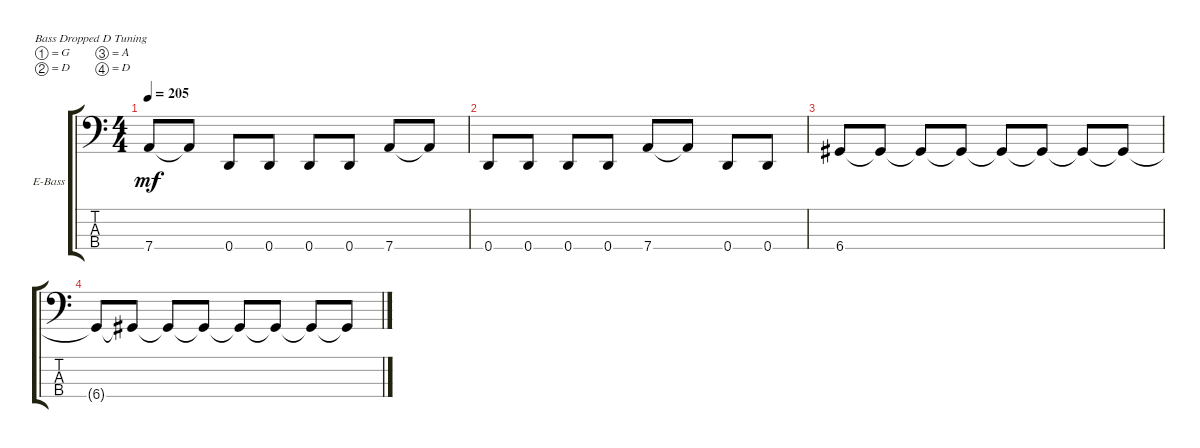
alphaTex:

\defaultSystemsLayout 4
\bracketExtendMode groupsimilarinstruments
\firstSystemTrackNameOrientation horizontal
\otherSystemsTrackNameOrientation horizontal
\track ("Electric Bass" "E-Bass") {instrument electricbassfinger}
\staff {score tabs}
\tuning (G2 D2 A1 D1)
\ts (4 4)
\tempo 205
\clef f4
\ks c
7.4.8{dy mf} 7.4{t}.8 0.4.8 0.4.8 0.4.8 0.4.8 7.4.8 7.4{t}.8 |
0.4.8 0.4.8 0.4.8 0.4.8 7.4.8 7.4{t}.8 0.4.8 0.4.8 |
6.4.8 6.4{t}.8 6.4{t}.8 6.4{t}.8 6.4{t}.8 6.4{t}.8 6.4{t}.8 6.4{t}.8 |
6.4{t}.8 6.4{t}.8 6.4{t}.8 6.4{t}.8 6.4{t}.8 6.4{t}.8 6.4{t}.8 6.4{t}.8
